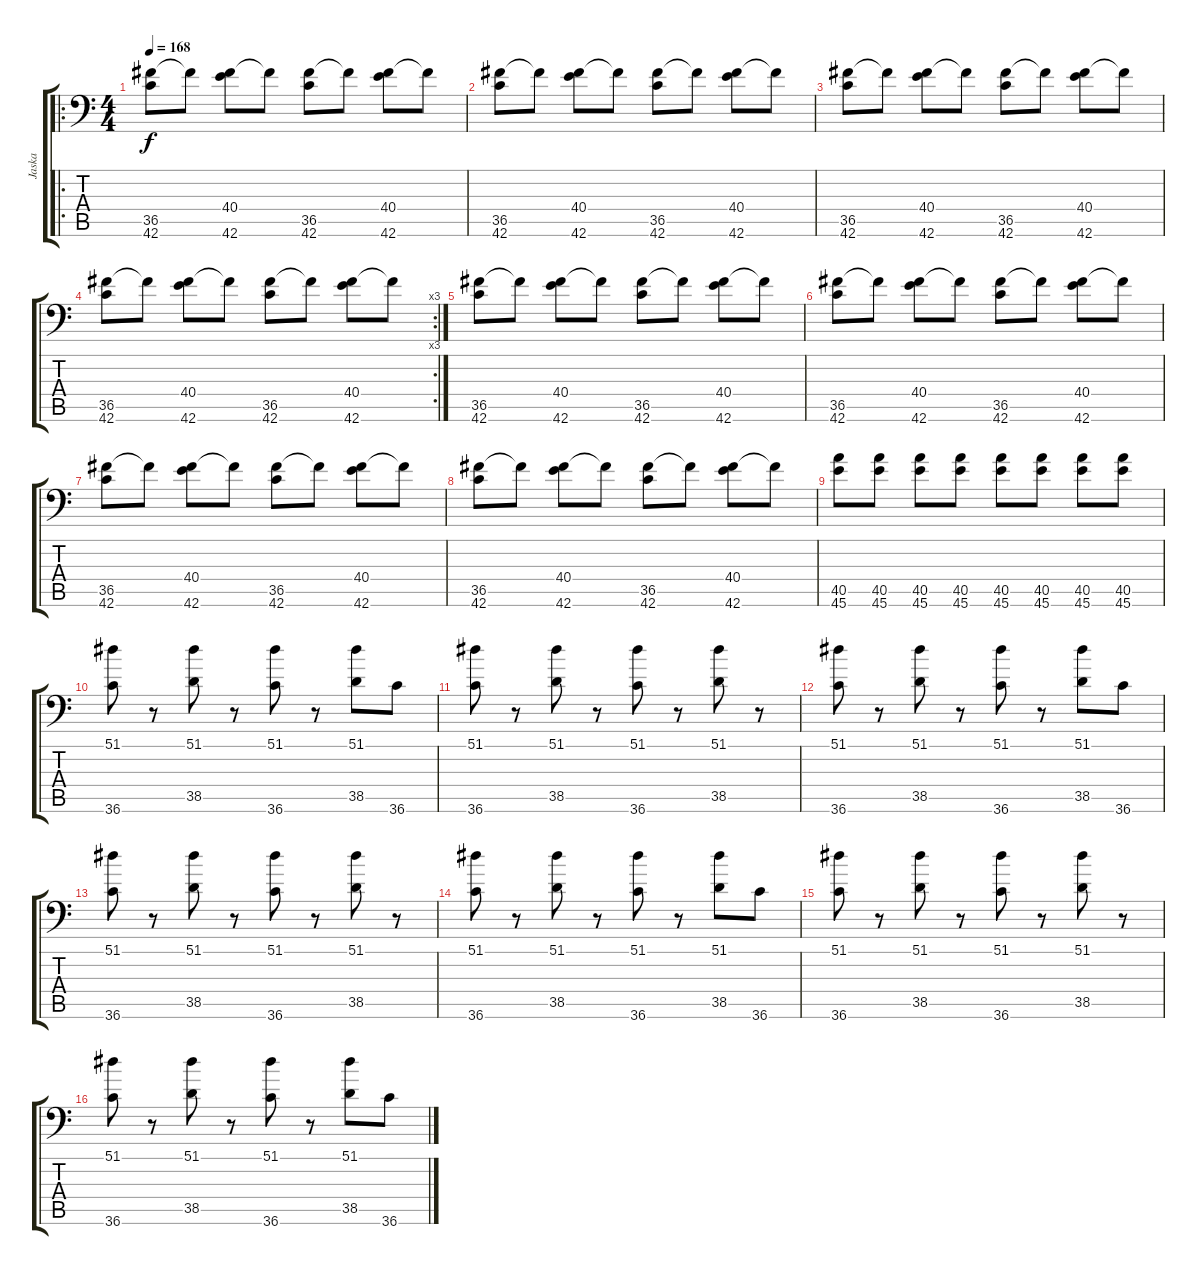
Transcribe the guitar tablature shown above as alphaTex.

\track ("Jaska" "Jaska") {instrument acousticgrandpiano}
\staff {score tabs}
\tuning (C-1 C-1 C-1 C-1 C-1 C-1) {hide}
\ro
\ts (4 4)
\tempo 168
\clef f4
\ks c
(36.5 42.6).8{dy f} 42.6{t}.8 (40.4 42.6).8 42.6{t}.8 (36.5 42.6).8 42.6{t}.8 (40.4 42.6).8 42.6{t}.8 |
(36.5 42.6).8 42.6{t}.8 (40.4 42.6).8 42.6{t}.8 (36.5 42.6).8 42.6{t}.8 (40.4 42.6).8 42.6{t}.8 |
(36.5 42.6).8 42.6{t}.8 (40.4 42.6).8 42.6{t}.8 (36.5 42.6).8 42.6{t}.8 (40.4 42.6).8 42.6{t}.8 |
\rc 3
(36.5 42.6).8 42.6{t}.8 (40.4 42.6).8 42.6{t}.8 (36.5 42.6).8 42.6{t}.8 (40.4 42.6).8 42.6{t}.8 |
(36.5 42.6).8 42.6{t}.8 (40.4 42.6).8 42.6{t}.8 (36.5 42.6).8 42.6{t}.8 (40.4 42.6).8 42.6{t}.8 |
(36.5 42.6).8 42.6{t}.8 (40.4 42.6).8 42.6{t}.8 (36.5 42.6).8 42.6{t}.8 (40.4 42.6).8 42.6{t}.8 |
(36.5 42.6).8 42.6{t}.8 (40.4 42.6).8 42.6{t}.8 (36.5 42.6).8 42.6{t}.8 (40.4 42.6).8 42.6{t}.8 |
(36.5 42.6).8 42.6{t}.8 (40.4 42.6).8 42.6{t}.8 (36.5 42.6).8 42.6{t}.8 (40.4 42.6).8 42.6{t}.8 |
(40.5 45.6).8 (40.5 45.6).8 (40.5 45.6).8 (40.5 45.6).8 (40.5 45.6).8 (40.5 45.6).8 (40.5 45.6).8 (40.5 45.6).8 |
(51.1 36.6).8 r.8 (51.1 38.5).8 r.8 (51.1 36.6).8 r.8 (51.1 38.5).8 36.6.8 |
(51.1 36.6).8 r.8 (51.1 38.5).8 r.8 (51.1 36.6).8 r.8 (51.1 38.5).8 r.8 |
(51.1 36.6).8 r.8 (51.1 38.5).8 r.8 (51.1 36.6).8 r.8 (51.1 38.5).8 36.6.8 |
(51.1 36.6).8 r.8 (51.1 38.5).8 r.8 (51.1 36.6).8 r.8 (51.1 38.5).8 r.8 |
(51.1 36.6).8 r.8 (51.1 38.5).8 r.8 (51.1 36.6).8 r.8 (51.1 38.5).8 36.6.8 |
(51.1 36.6).8 r.8 (51.1 38.5).8 r.8 (51.1 36.6).8 r.8 (51.1 38.5).8 r.8 |
(51.1 36.6).8 r.8 (51.1 38.5).8 r.8 (51.1 36.6).8 r.8 (51.1 38.5).8 36.6.8
